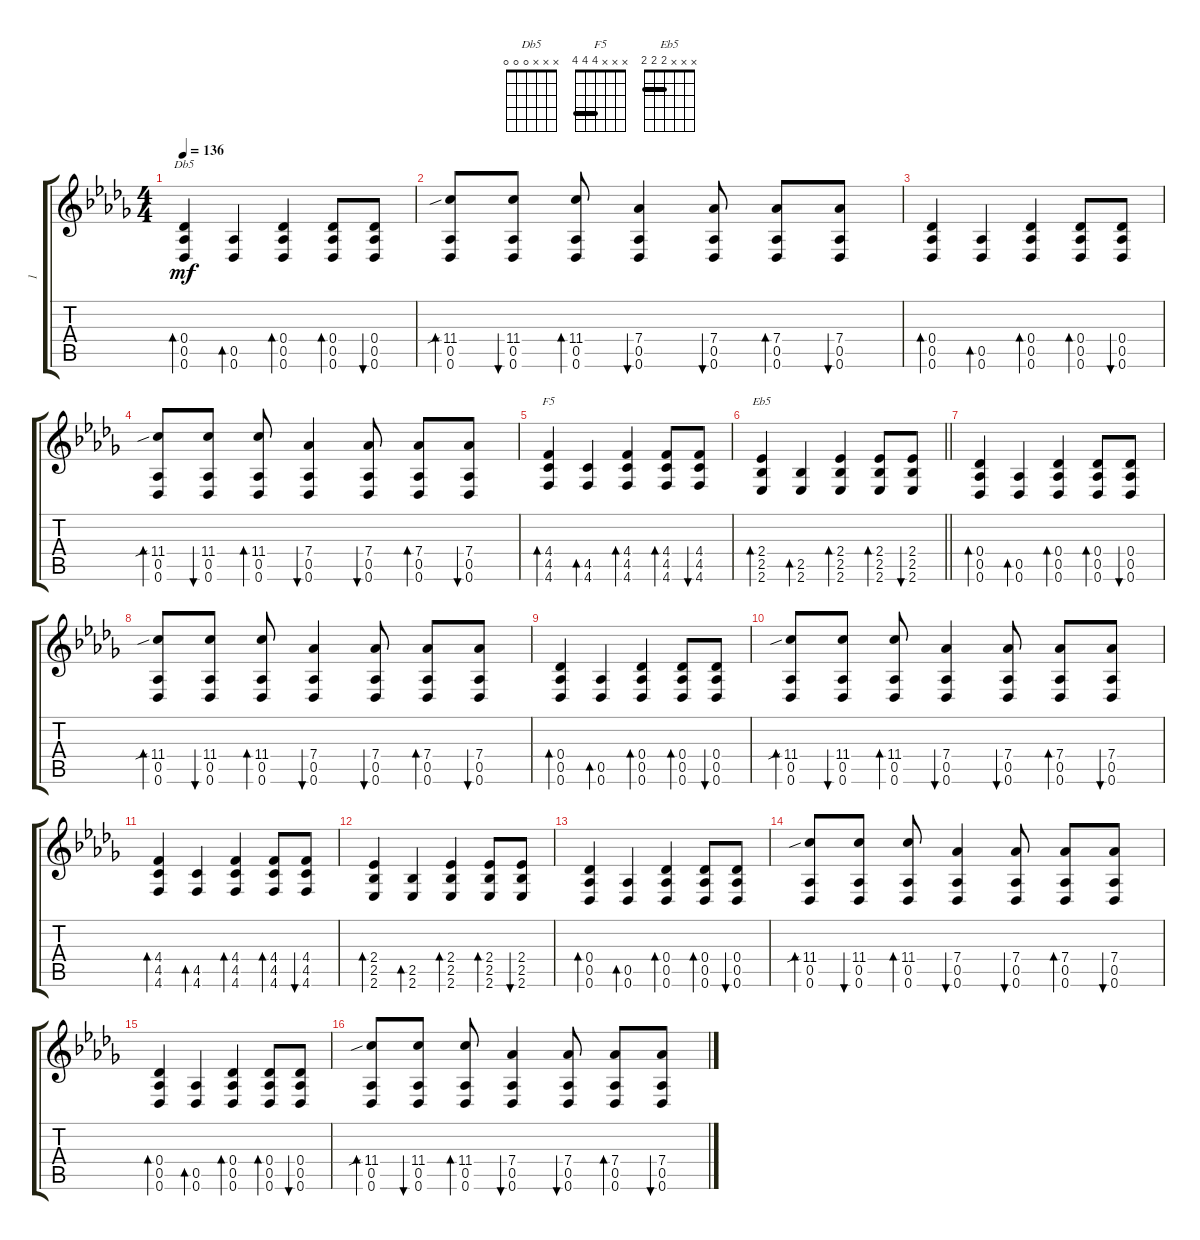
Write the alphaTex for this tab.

\track ("1" "1") {instrument acousticguitarsteel}
\staff {score tabs}
\tuning (Eb4 Bb3 Gb3 Db3 Ab2 Db2) {hide}
\chord ("Db5" x x x 0 0 0)
\chord ("F5" x x x 4 4 4) {barre 4}
\chord ("Eb5" x x x 2 2 2) {barre 2}
\ts (4 4)
\tempo 136
\clef g2
\ks db
(0.4 0.5 0.6).4{bd 30 ch "Db5" dy mf instrument acousticguitarsteel} (0.5 0.6).4{bd 30} (0.4 0.5 0.6).4{bd 30} (0.4 0.5 0.6).8{bd 30} (0.4 0.5 0.6).8{bu 30} |
(11.4{sib} 0.5 0.6).8{bd 30} (11.4 0.5 0.6).8{bu 30} (11.4 0.5 0.6).8{bd 30} (7.4 0.5 0.6).4{bu 30} (7.4 0.5 0.6).8{bu 30} (7.4 0.5 0.6).8{bd 30} (7.4 0.5 0.6).8{bu 30} |
(0.4 0.5 0.6).4{bd 30} (0.5 0.6).4{bd 30} (0.4 0.5 0.6).4{bd 30} (0.4 0.5 0.6).8{bd 30} (0.4 0.5 0.6).8{bu 30} |
(11.4{sib} 0.5 0.6).8{bd 30} (11.4 0.5 0.6).8{bu 30} (11.4 0.5 0.6).8{bd 30} (7.4 0.5 0.6).4{bu 30} (7.4 0.5 0.6).8{bu 30} (7.4 0.5 0.6).8{bd 30} (7.4 0.5 0.6).8{bu 30} |
(4.4 4.5 4.6).4{bd 30 ch "F5"} (4.5 4.6).4{bd 30} (4.4 4.5 4.6).4{bd 30} (4.4 4.5 4.6).8{bd 30} (4.4 4.5 4.6).8{bu 30} |
\barLineRight lightlight
(2.4 2.5 2.6).4{bd 30 ch "Eb5"} (2.5 2.6).4{bd 30} (2.4 2.5 2.6).4{bd 30} (2.4 2.5 2.6).8{bd 30} (2.4 2.5 2.6).8{bu 30} |
(0.4 0.5 0.6).4{bd 30} (0.5 0.6).4{bd 30} (0.4 0.5 0.6).4{bd 30} (0.4 0.5 0.6).8{bd 30} (0.4 0.5 0.6).8{bu 30} |
(11.4{sib} 0.5 0.6).8{bd 30} (11.4 0.5 0.6).8{bu 30} (11.4 0.5 0.6).8{bd 30} (7.4 0.5 0.6).4{bu 30} (7.4 0.5 0.6).8{bu 30} (7.4 0.5 0.6).8{bd 30} (7.4 0.5 0.6).8{bu 30} |
(0.4 0.5 0.6).4{bd 30} (0.5 0.6).4{bd 30} (0.4 0.5 0.6).4{bd 30} (0.4 0.5 0.6).8{bd 30} (0.4 0.5 0.6).8{bu 30} |
(11.4{sib} 0.5 0.6).8{bd 30} (11.4 0.5 0.6).8{bu 30} (11.4 0.5 0.6).8{bd 30} (7.4 0.5 0.6).4{bu 30} (7.4 0.5 0.6).8{bu 30} (7.4 0.5 0.6).8{bd 30} (7.4 0.5 0.6).8{bu 30} |
(4.4 4.5 4.6).4{bd 30} (4.5 4.6).4{bd 30} (4.4 4.5 4.6).4{bd 30} (4.4 4.5 4.6).8{bd 30} (4.4 4.5 4.6).8{bu 30} |
(2.4 2.5 2.6).4{bd 30} (2.5 2.6).4{bd 30} (2.4 2.5 2.6).4{bd 30} (2.4 2.5 2.6).8{bd 30} (2.4 2.5 2.6).8{bu 30} |
(0.4 0.5 0.6).4{bd 30} (0.5 0.6).4{bd 30} (0.4 0.5 0.6).4{bd 30} (0.4 0.5 0.6).8{bd 30} (0.4 0.5 0.6).8{bu 30} |
(11.4{sib} 0.5 0.6).8{bd 30} (11.4 0.5 0.6).8{bu 30} (11.4 0.5 0.6).8{bd 30} (7.4 0.5 0.6).4{bu 30} (7.4 0.5 0.6).8{bu 30} (7.4 0.5 0.6).8{bd 30} (7.4 0.5 0.6).8{bu 30} |
(0.4 0.5 0.6).4{bd 30} (0.5 0.6).4{bd 30} (0.4 0.5 0.6).4{bd 30} (0.4 0.5 0.6).8{bd 30} (0.4 0.5 0.6).8{bu 30} |
(11.4{sib} 0.5 0.6).8{bd 30} (11.4 0.5 0.6).8{bu 30} (11.4 0.5 0.6).8{bd 30} (7.4 0.5 0.6).4{bu 30} (7.4 0.5 0.6).8{bu 30} (7.4 0.5 0.6).8{bd 30} (7.4 0.5 0.6).8{bu 30}
